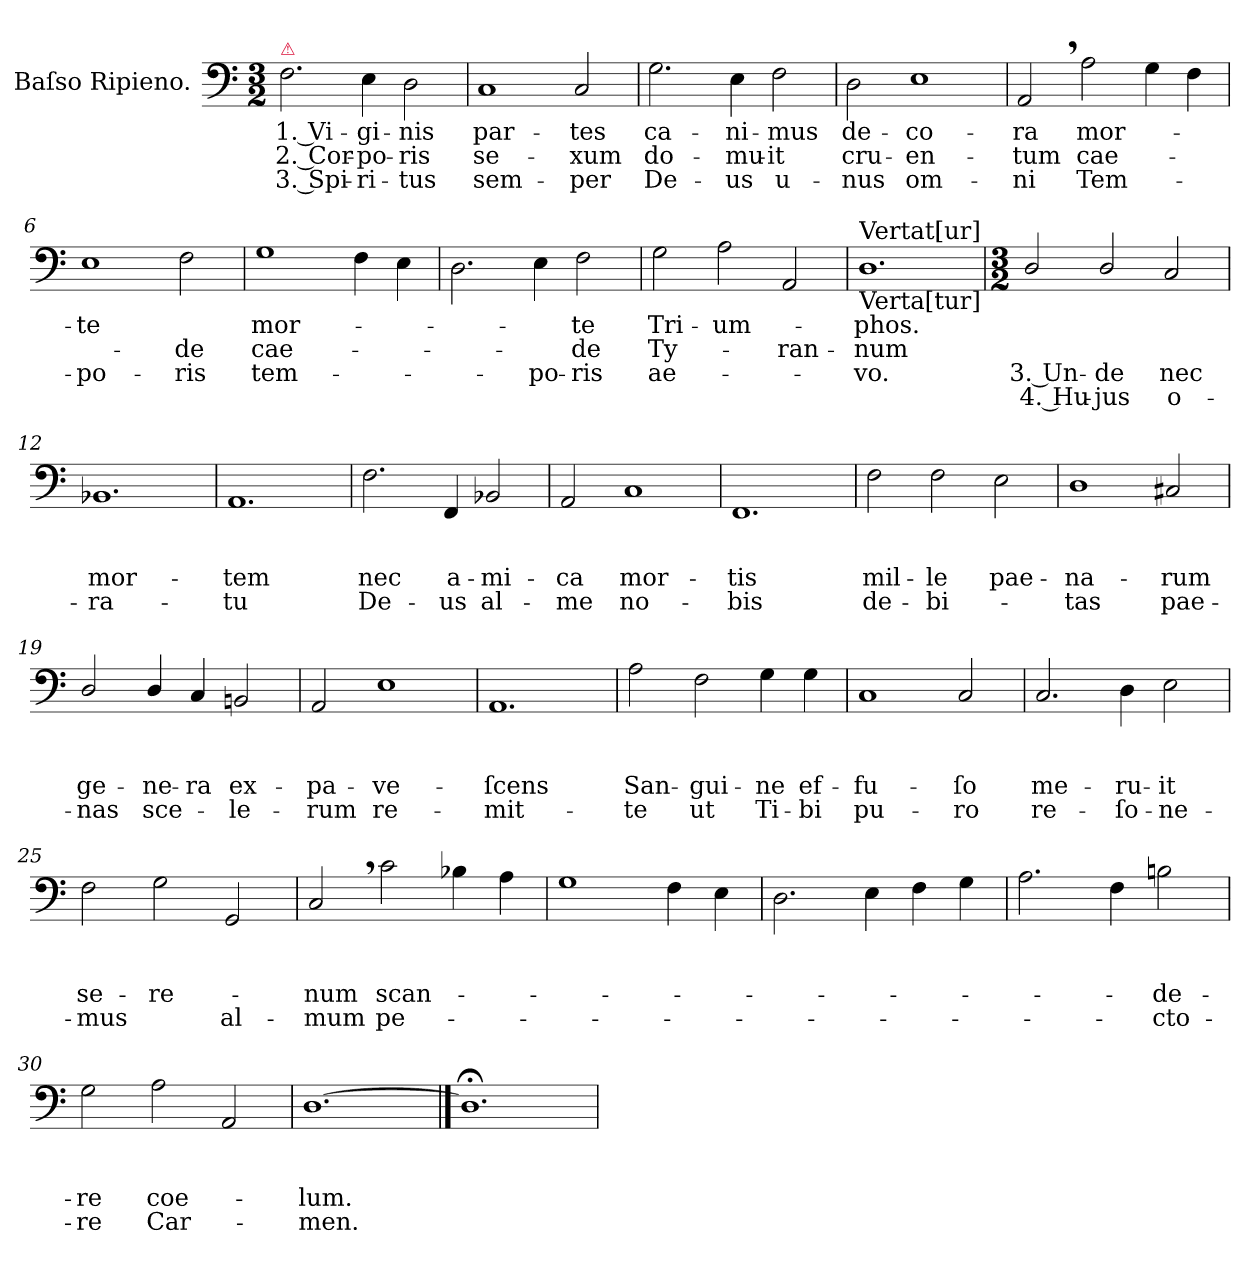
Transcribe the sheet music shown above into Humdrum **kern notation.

**kern	**text	**text	**text	**text
*part1	*part1	*part1	*part1	*part1
*staff1	*staff1	*staff1	*staff1	*staff1
*I"Baſso Ripieno.	*	*	*	*
*clefF4	*	*	*	*
*k[]	*	*	*	*
*M3/2	*	*	*	*
=1	=1	=1	=1	=1
!LO:TX:a:color=crimson:t=⚠	!	!	!	!
2.F\	1. Vi-	2. Cor-	3. Spi-	.
4E\	-gi-	-po-	-ri-	.
2D\	-nis	-ris	-tus	.
=2	=2	=2	=2	=2
1C/	par-	se-	sem-	.
2C/	-tes	-xum	-per	.
=3	=3	=3	=3	=3
2.G\	ca-	do-	De-	.
4E\	-ni-	-mu-	-us	.
2F\	-mus	-it	u-	.
=4	=4	=4	=4	=4
2D\	de-	cru-	-nus	.
1E\	-co-	-en-	om-	.
=5	=5	=5	=5	=5
2AA,</	-ra	-tum	-ni	.
2A\	mor-	cae-	Tem-	.
4G\	.	.	.	.
4F\	.	.	.	.
=6	=6	=6	=6	=6
1E\	-te	.	-po-	.
2F\	.	-de	-ris	.
=7	=7	=7	=7	=7
1G\	mor-	cae-	tem-	.
4F\	.	.	.	.
4E\	.	.	.	.
=8	=8	=8	=8	=8
2.D\	.	.	.	.
4E\	.	.	-po-	.
2F\	-te	-de	-ris	.
=9	=9	=9	=9	=9
2G\	Tri-	Ty-	ae-	.
2A\	-um-	.	.	.
2AA/	.	-ran-	.	.
=10	=10	=10	=10	=10
!LO:TX:b:t=Verta[tur]	!	!	!	!
!LO:TX:a:t=Vertat[ur]	!	!	!	!
1.D\	-phos.	-num	-vo.	.
=11	=11	=11	=11	=11
*M3/2	*	*	*	*
2D/	.	.	3. Un-	4. Hu-
2D/	.	.	-de	-jus
2C/	.	.	nec	o-
=12	=12	=12	=12	=12
1.BB-X/	.	.	mor-	-ra-
=13	=13	=13	=13	=13
1.AA/	.	.	-tem	-tu
=14	=14	=14	=14	=14
2.F\	.	.	nec	De-
4FF/	.	.	a-	-us
2BB-X/	.	.	-mi-	al-
=15	=15	=15	=15	=15
2AA/	.	.	-ca	-me
1C/	.	.	mor-	no-
=16	=16	=16	=16	=16
1.FF/	.	.	-tis	-bis
=17	=17	=17	=17	=17
2F\	.	.	mil-	de-
2F\	.	.	-le	-bi-
2E\	.	.	pae-	.
=18	=18	=18	=18	=18
1D\	.	.	-na-	-tas
2C#X/	.	.	-rum	pae-
=19	=19	=19	=19	=19
2D/	.	.	ge-	-nas
4D/	.	.	-ne-	sce-
4C/	.	.	-ra	.
2BBn/	.	.	ex-	-le-
=20	=20	=20	=20	=20
2AA/	.	.	-pa-	-rum
1E\	.	.	-ve-	re-
=21	=21	=21	=21	=21
1.AA/	.	.	-ſcens	-mit-
=22	=22	=22	=22	=22
2A\	.	.	San-	-te
2F\	.	.	-gui-	ut
4G\	.	.	-ne	Ti-
4G\	.	.	ef-	-bi
=23	=23	=23	=23	=23
1C/	.	.	-fu-	pu-
2C/	.	.	-ſo	-ro
=24	=24	=24	=24	=24
2.C/	.	.	me-	re-
4D\	.	.	-ru-	-ſo-
2E\	.	.	-it	-ne-
=25	=25	=25	=25	=25
2F\	.	.	se-	-mus
2G\	.	.	-re-	.
2GG/	.	.	.	al-
=26	=26	=26	=26	=26
2C,</	.	.	-num	-mum
2c\	.	.	scan-	pe-
4B-X\	.	.	.	.
4A\	.	.	.	.
=27	=27	=27	=27	=27
1G\	.	.	.	.
4F\	.	.	.	.
4E\	.	.	.	.
=28	=28	=28	=28	=28
2.D\	.	.	.	.
4E\	.	.	.	.
4F\	.	.	.	.
4G\	.	.	.	.
=29	=29	=29	=29	=29
2.A\	.	.	.	.
4F\	.	.	.	.
2Bn\	.	.	-de-	-cto-
=30	=30	=30	=30	=30
2G\	.	.	-re	-re
2A\	.	.	coe-	Car-
2AA/	.	.	.	.
=31	=31	=31	=31	=31
[1.D\	.	.	-lum.	-men.
==32	==32	==32	==32	==32
1.D;<\]	.	.	.	.
=	=	=	=	=
*-	*-	*-	*-	*-
